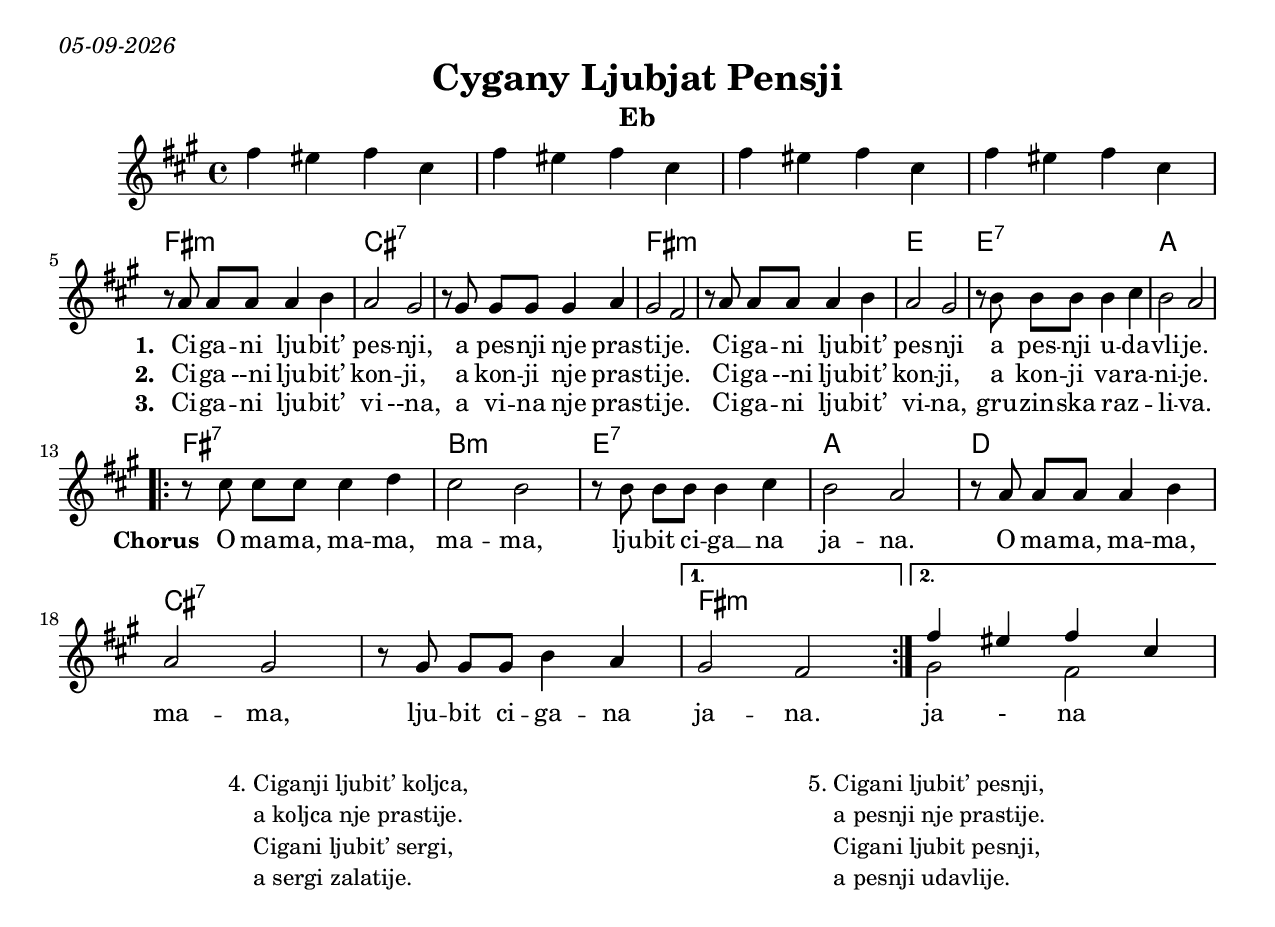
\version "2.18.0"
\include "english.ly"
\pointAndClickOff
%#(ly:expect-warning "cannot end volta")
%showLastLength = R1*8

\paper{
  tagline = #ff
  print-all-headers = ##t
  #(set-paper-size "letter")
}
date = #(strftime "%d-%m-%Y" (localtime (current-time)))

\markup{ \italic{ \date }  }

%\markup{ Got something to say? }


global = {
  \clef treble
  \key g \major
  \time 4/4
  \set Score.markFormatter = #format-mark-box-alphabet
}

%#################################### Melody ########################
melody = \relative c {
  \global
  %\partial 16*3 a16 d f   %lead in notes

  \repeat unfold 4 {e'4 ds e b}
  \break


  %\repeat volta 2{
  %  \mark \default
  r8 g g [g] g4 a|
  g2 fs
  r8 fs8 fs[fs] fs4 g|
  fs2 e

  r8 g g [g] g4 a|
  g2 fs
  r8 a a [a] a4 b
  a2 g
  \break
  \repeat volta 2{
    r8 b b[b] b4 c
    b2 a
    r8 a a [a] a4 b
    a2 g

    % O mama
    r8 g g[g] g4 a
    g2 fs
    r8 fs8 fs[fs] a4 g

  }
  \alternative{

  {fs2 e}
  {
  <<
      {\voiceOne e'4 ds e b}
      \new Voice

      {\voiceTwo fs2  e}
    >>

  }
  }



}
%################################# Lyrics #####################
\addlyrics{

  \repeat unfold 16 \skip 2
  \set stanza = #"1. "
  Ci -- ga -- ni lju -- bit’ pes -- nji,
  a pes -- nji nje pras -- ti -- je.
  Ci -- ga -- ni lju -- bit’ pes -- nji
  a pes -- nji u -- da -- vli -- je.


  \set stanza = #"Chorus "O ma -- ma,  ma -- ma, ma -- ma,
  lju -- bit ci -- ga __ na ja -- na.
  O ma -- ma,  ma -- ma, ma -- ma,
  lju -- bit ci -- ga -- na ja --  na.
  ja  -  na

}
\addlyrics {
  \repeat unfold 16 \skip 2
  \set stanza = #"2. "
  Ci -- ga --ni lju -- bit’ kon -- ji,
  a kon -- ji nje pras -- ti -- je.
  Ci -- ga --ni lju -- bit’ kon -- ji,
  a kon -- ji va -- ra -- ni -- je.
}
\addlyrics {
  \repeat unfold 16 \skip 2
  \set stanza = #"3. "
  Ci -- ga -- ni lju -- bit’ vi --na,
  a vi -- na nje pras -- ti -- je.
  Ci -- ga -- ni lju -- bit’ vi -- na,
  gru -- zin -- ska raz -- _ li -- va.
}
%################################# Chords #######################
harmonies = \chordmode {
  s1*4
  e1:m

  b1*2:7  % looks like H in original
  e1*2:m
  d1
  d1:7
  g1
  %\parenthesize  e1:7
  %chorus
  e1:7  %g1
  a1:m
  d1:7
  g1
  c1
  b1*2:7
  e1:m
  %coda
  \once \set chordChanges = ##f

}

\score {\transpose c a
  <<
    \new ChordNames {
      \set chordChanges = ##f
      \transpose g c \harmonies
    }
    \new Staff  \transpose g c' \melody
  >>
  \header{
    title= "Cygany Ljubjat Pensji"
    subtitle=""
    composer= ""
    instrument = "Eb"
    arranger= ""
  }
  \layout{indent = 1.0\cm}
  \midi {
    \tempo 4 = 120

    % \midi { }
  }
}

% more verses:
\markup{}
\markup {
  \fill-line {
    \hspace #0.1 % distance from left margin
    \column {
      \line { "4."
              \column {
                "Ciganji ljubit’ koljca,"
                "a koljca nje prastije."
                "Cigani ljubit’ sergi,"
                "a sergi zalatije."
              }
      }
      \hspace #0.2 % vertical distance between verses
      \line { ""
              \column {

              }
      }
    }
    \hspace #0.1  % horiz. distance between columns
    \column {
      \line { "5."
              \column {
                "Cigani ljubit’ pesnji,"
                "a pesnji nje prastije."
                "Cigani ljubit pesnji,"
                "a pesnji udavlije."
              }
      }
      \hspace #0.2 % distance between verses
      \line { ""
              \column {
                ""
              }
      }
    }
    \hspace #0.1 % distance to right margin
  }
}



%{

Cigani ljubit’ pesnji,
a pesnji nje prastije.
Cigani ljubit pesnji,
a pesnji udavlije.

chorus:
O mama, mama, mama,
ljubit cigana jana.
O mama, mama, mama,
ljubit cigana jana.

chorus

Cigani ljubit’ sumi,
a sumi nje prastije.
Cigani ljubit’ sumi
a sumi daragije.

chorus

Cigani ljubit’ konji,
a konji nje prastije.
Cigani ljubit konji,
a konji varanije.

chorus

Cigani ljubit’ vina,
a vina nje prastije.
Cigani ljubit vina,
gruzinska razliva.

chorus
*****************
Ciganji ljubit’ koljca,
a koljca nje prastije.
Cigani ljubit’ sergi,
a sergi zalatije.

chorus

Cigani ljubit’ pesnji,
a pesnji nje prastije.
Cigani ljubit pesnji,
a pesnji udavlije.

chorus:

Translation:

Gypsies love poems,
songs, special, unusual,
gypsies love songs, songs about heroes.

Oh mama, mama, mama,
I love the gypsy Jana … 2x

Gypsies prefer fur coats,
special fur coats,
gypsies prefer fur coats,
expensive fur coats.

Oh mama, mama, mama,
I love the gypsy Jana … 2x

Gypsies love horses, race horses,
gypsies love horses, race horses.

Oh mama, mama, mama,
I love the gypsy Jana … 2x

Gypsies prefer wine, good wine,
gypsies love wine and refill St. George.

Oh mama, mama, mama,
I love the gypsy Jana … 2x

Gypsies prefer rings and special jewelry,
gypsies love earrings, gold earrings.

Oh mama, mama, mama,
I love the gypsy Jana … 2x

%}